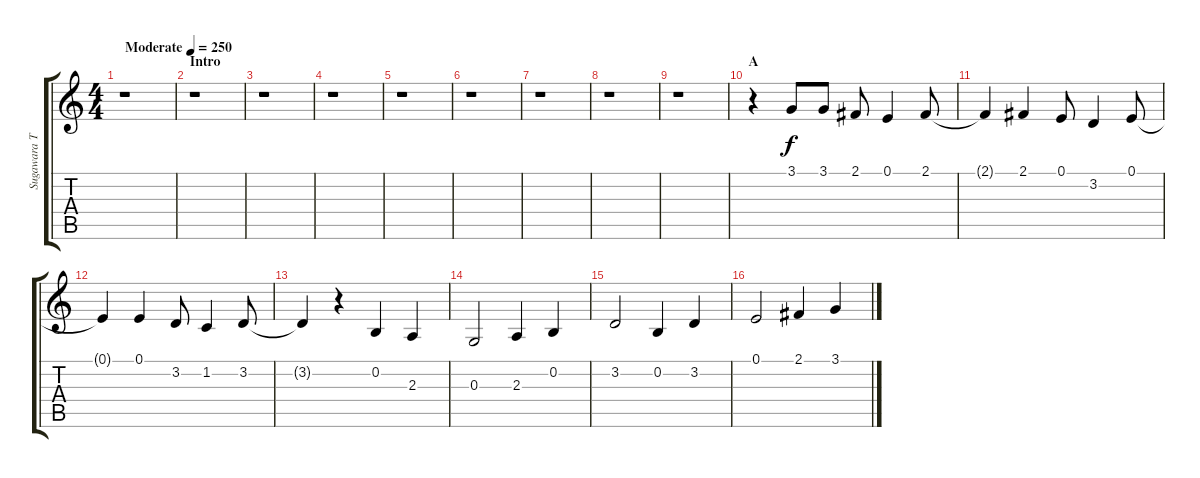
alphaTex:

\track ("Sugawara Takuro-VOCAL" "Sugawara T") {instrument acousticgrandpiano}
\staff {score tabs}
\tuning (E4 B3 G3 D3 A2 E2) {hide}
\ts (4 4)
\tempo (250 "Moderate")
\clef g2
\ks c
r.1{dy f instrument acousticgrandpiano} |
\section ("" "Intro")
r.1 |
r.1 |
r.1 |
r.1 |
r.1 |
r.1 |
r.1 |
r.1 |
\section ("" "A")
r.4 3.1.8 3.1.8 2.1.8 0.1.4 2.1.8 |
2.1{t}.4 2.1.4 0.1.8 3.2.4 0.1.8 |
0.1{t}.4 0.1.4 3.2.8 1.2.4 3.2.8 |
3.2{t}.4 r.4 0.2.4 2.3.4 |
0.3.2 2.3.4 0.2.4 |
3.2.2 0.2.4 3.2.4 |
0.1.2 2.1.4 3.1.4
